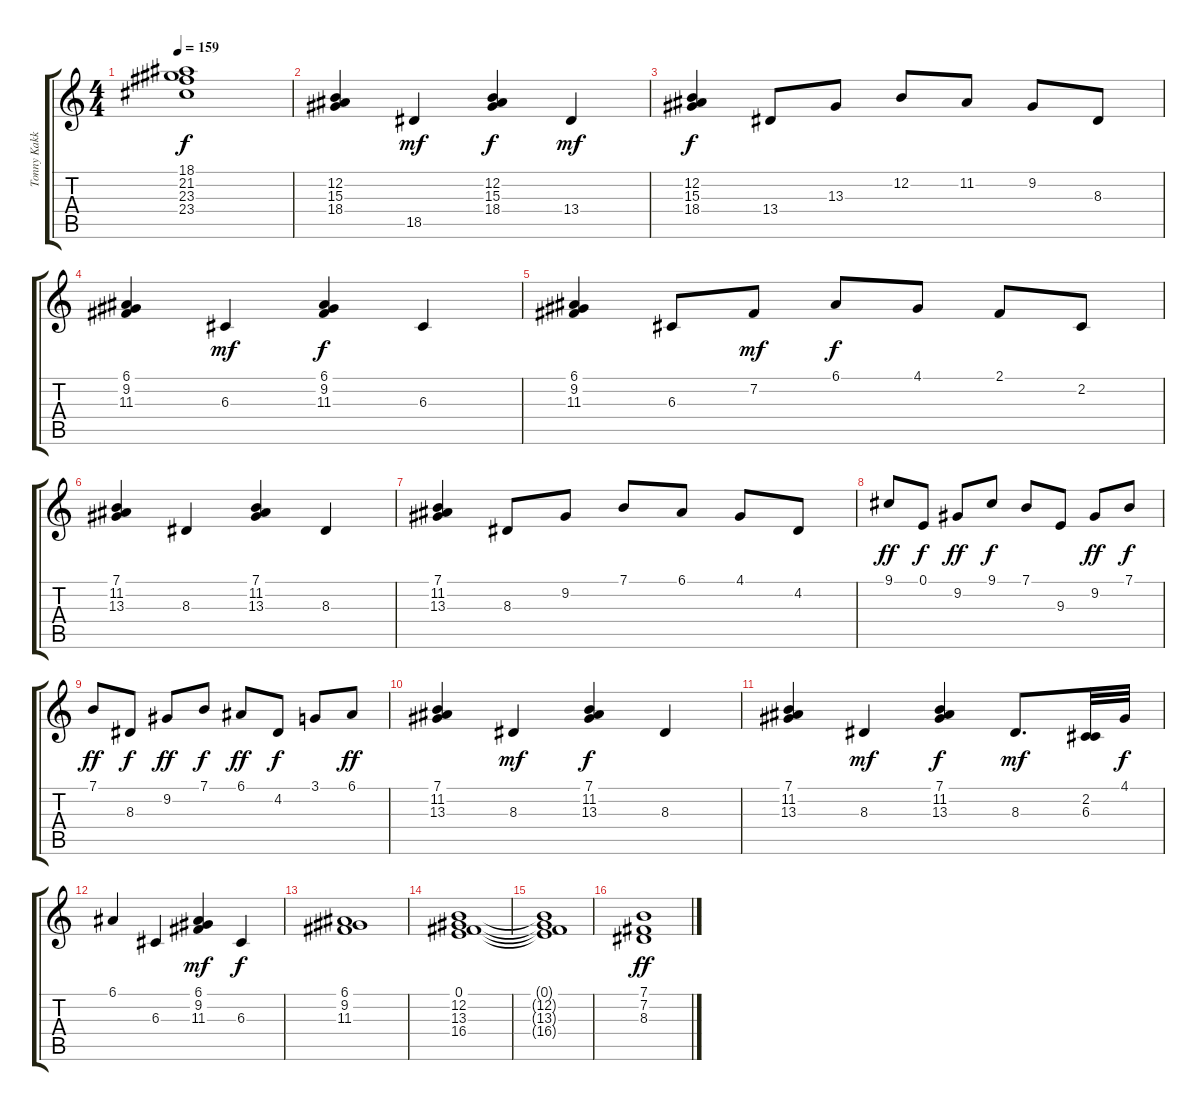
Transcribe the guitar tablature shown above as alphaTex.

\track ("Tonny Kakko" "Tonny Kakk") {instrument acousticgrandpiano}
\staff {score tabs}
\tuning (E4 B3 G3 D3 A2 E2) {hide}
\ts (4 4)
\tempo 159
\clef g2
\ks c
(18.1 21.2 23.3 23.4).1{dy f} |
(12.2 15.3 18.4).4 18.5.4{dy mf} (12.2 15.3 18.4).4{dy f} 13.4.4{dy mf} |
(12.2 15.3 18.4).4{dy f} 13.4.8 13.3.8 12.2.8 11.2.8 9.2.8 8.3.8 |
(6.1 9.2 11.3).4 6.3.4{dy mf} (6.1 9.2 11.3).4{dy f} 6.3.4 |
(6.1 9.2 11.3).4 6.3.8 7.2.8{dy mf} 6.1.8{dy f} 4.1.8 2.1.8 2.2.8 |
(7.1 11.2 13.3).4 8.3.4 (7.1 11.2 13.3).4 8.3.4 |
(7.1 11.2 13.3).4 8.3.8 9.2.8 7.1.8 6.1.8 4.1.8 4.2.8 |
9.1.8{dy ff} 0.1.8{dy f} 9.2.8{dy ff} 9.1.8{dy f} 7.1.8 9.3.8 9.2.8{dy ff} 7.1.8{dy f} |
7.1.8{dy ff} 8.3.8{dy f} 9.2.8{dy ff} 7.1.8{dy f} 6.1.8{dy ff} 4.2.8{dy f} 3.1.8 6.1.8{dy ff} |
(7.1 11.2 13.3).4 8.3.4{dy mf} (7.1 11.2 13.3).4{dy f} 8.3.4 |
(7.1 11.2 13.3).4 8.3.4{dy mf} (7.1 11.2 13.3).4{dy f} 8.3.8{d dy mf} (2.2 6.3).32 4.1.32{dy f} |
6.1.4 6.3.4 (6.1 9.2 11.3).4{dy mf} 6.3.4{dy f} |
(6.1 9.2 11.3).1 |
(0.1 12.2 13.3 16.4).1{instrument harpsichord} |
(0.1{t} 12.2{t} 13.3{t} 16.4{t}).1 |
(7.1 7.2 8.3).1{dy ff}
